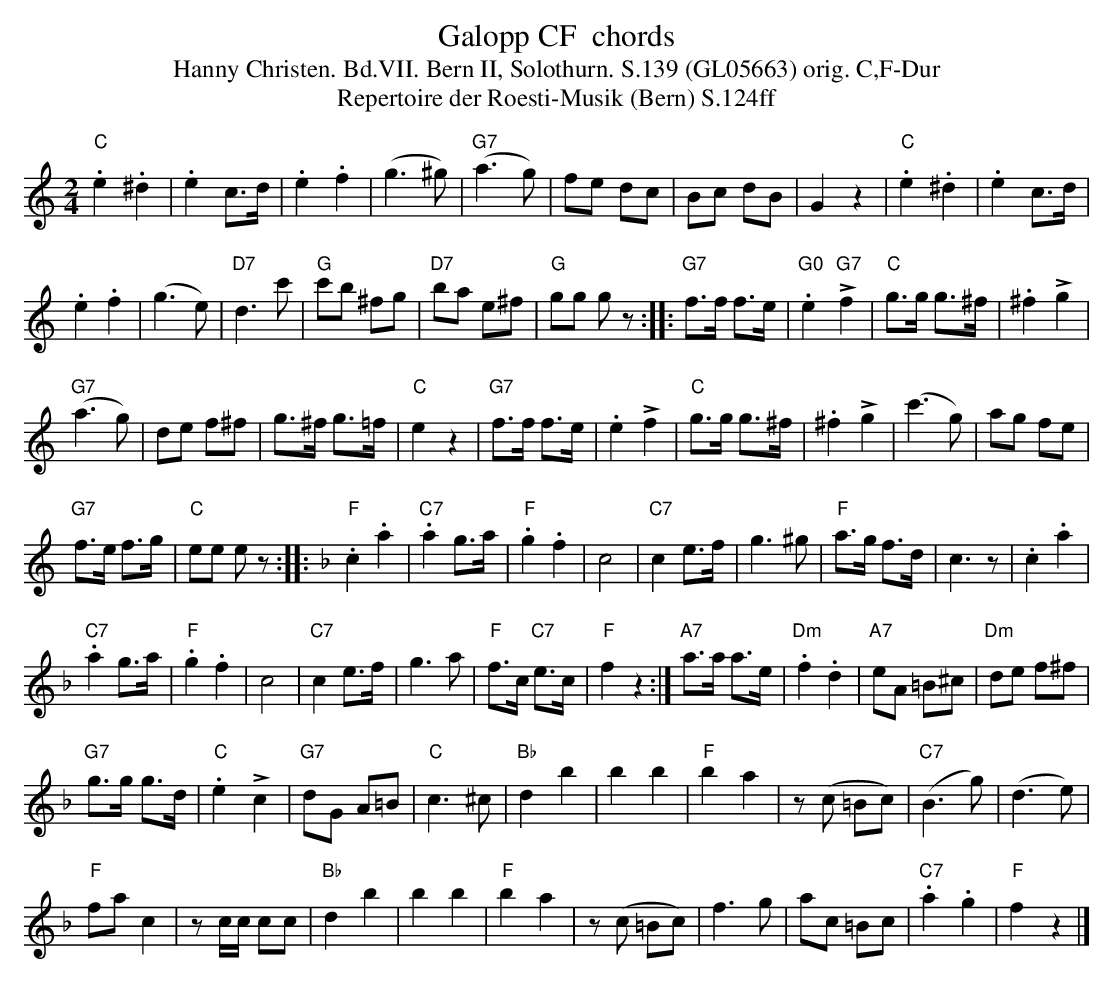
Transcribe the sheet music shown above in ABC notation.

X:1
T:  Galopp CF  chords
T:Hanny Christen. Bd.VII. Bern II, Solothurn. S.139 (GL05663) orig. C,F-Dur
T: Repertoire der Roesti-Musik (Bern) S.124ff
M:2/4
L:1/8
K:C %%MIDI gchordon
"C".e2.^d2 | .e2c>d | .e2.f2 | (g3^g) | "G7"(a3g) | fe dc | Bc dB | G2z2 | "C".e2.^d2 | .e2c>d |
.e2.f2 | (g3e) | "D7"d3c' | "G"c'b ^fg | "D7"ba e^f | "G"gg gz :: "G7"f>f f>e | "G0".e2+>+"G7"f2 | "C"g>g g>^f | .^f2 +>+g2 |
"G7"(a3g) | de f^f | g>^f g>=f | "C"e2z2 | "G7"f>f f>e | .e2+>+f2 | "C"g>g g>^f | .^f2+>+g2 | (c'3g) | ag fe |
"G7"f>e f>g | "C"ee ez :: [K:F] "F".c2.a2 | "C7".a2 g>a | "F".g2.f2 | c4 | "C7"c2e>f | g3^g | "F"a>g f>d | c3z | .c2.a2 |
"C7".a2 g>a | "F".g2.f2 | c4 | "C7"c2e>f | g3a | "F"f>c "C7"e>c | "F"f2z2 :| "A7"a>a a>e | "Dm".f2.d2 | "A7"eA =B^c | "Dm"de f^f |
"G7"g>g g>d | "C".e2+>+c2 | "G7"dG A=B | "C"c3^c | "Bb"d2b2 | b2b2 | "F"b2a2 | z(c =Bc) | "C7"(B3g) | (d3e) |
"F"fa c2 | zc/c/ cc | "Bb"d2b2 | b2b2 | "F"b2a2 | z(c =Bc) | f3g | ac =Bc | "C7".a2.g2 | "F"f2z2 |]
